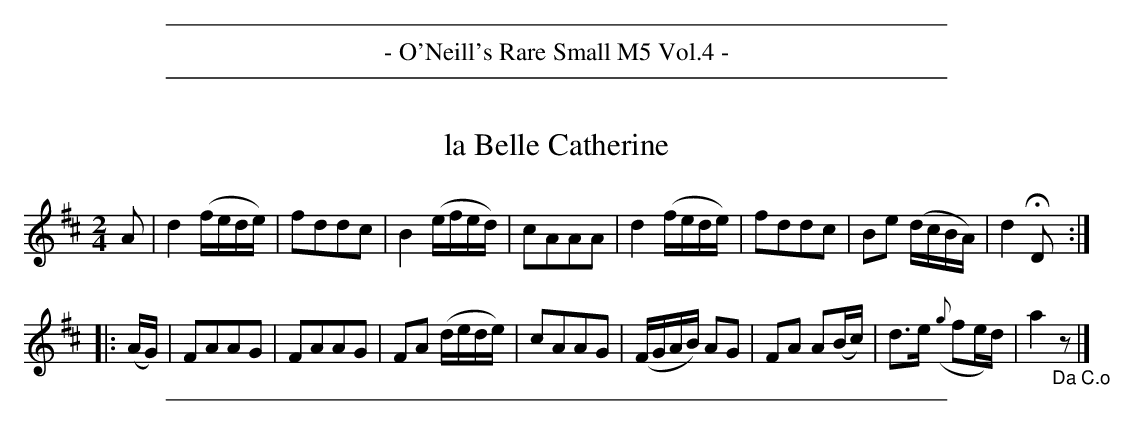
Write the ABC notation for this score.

X:1
T: la Belle Catherine
M: 2/4
L: 1/16
K: D
A2 |\
d4 (fede) | f2d2d2c2 | B4 (efed) | c2A2A2A2 |\
d4 (fede) | f2d2d2c2 | B2e2 (dcBA) | d4HD2 ::
(AG) |\
F2A2A2G2 | F2A2A2G2 | F2A2 (dede) | c2A2A2G2 |\
(FGAB) A2G2 | F2A2 A2(Bc) | d3e ({g}f2ed) | a4 "_Da C.o"z2 |]
